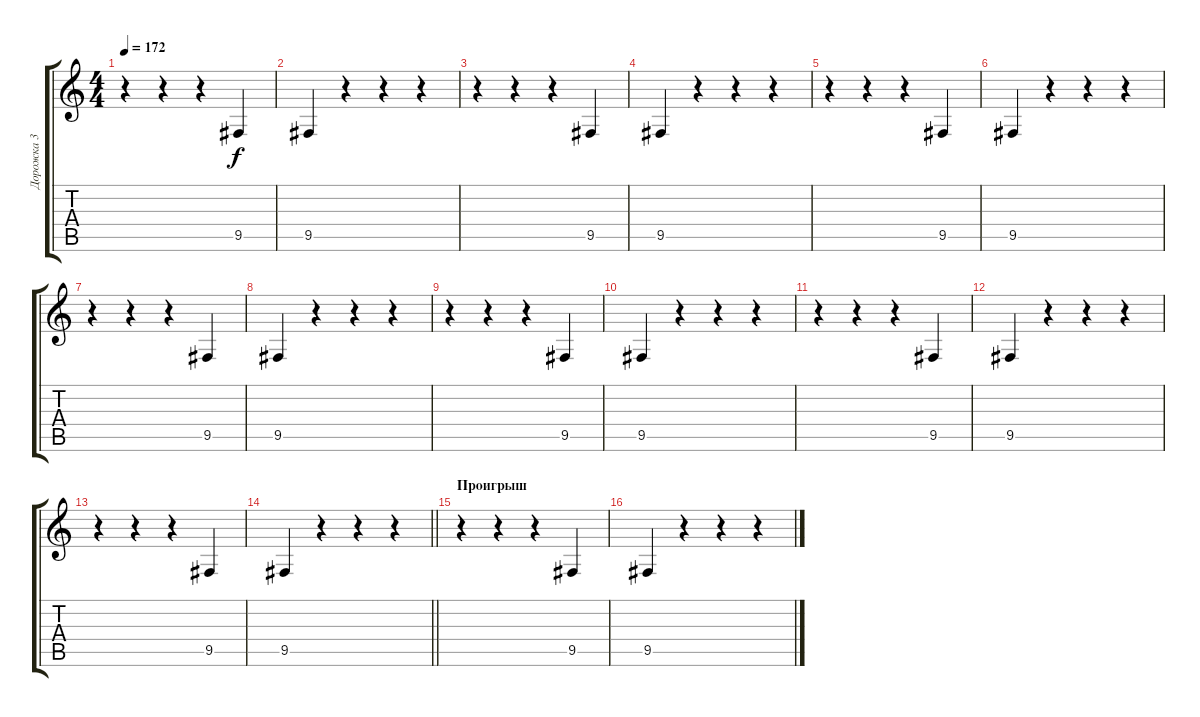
\track ("Дорожка 3" "Дорожка 3") {instrument taikodrum}
\staff {score tabs}
\tuning (E4 B3 G3 D3 A2 E2) {hide}
\ts (4 4)
\tempo 172
\clef g2
\ks c
r.4{dy f} r.4 r.4 9.5.4 |
9.5.4 r.4 r.4 r.4 |
r.4 r.4 r.4 9.5.4 |
9.5.4 r.4 r.4 r.4 |
r.4 r.4 r.4 9.5.4 |
9.5.4 r.4 r.4 r.4 |
r.4 r.4 r.4 9.5.4 |
9.5.4 r.4 r.4 r.4 |
r.4 r.4 r.4 9.5.4 |
9.5.4 r.4 r.4 r.4 |
r.4 r.4 r.4 9.5.4 |
9.5.4 r.4 r.4 r.4 |
r.4 r.4 r.4 9.5.4 |
\barLineRight lightlight
9.5.4 r.4 r.4 r.4 |
\section ("" "Проигрыш")
r.4 r.4 r.4 9.5.4 |
9.5.4 r.4 r.4 r.4
